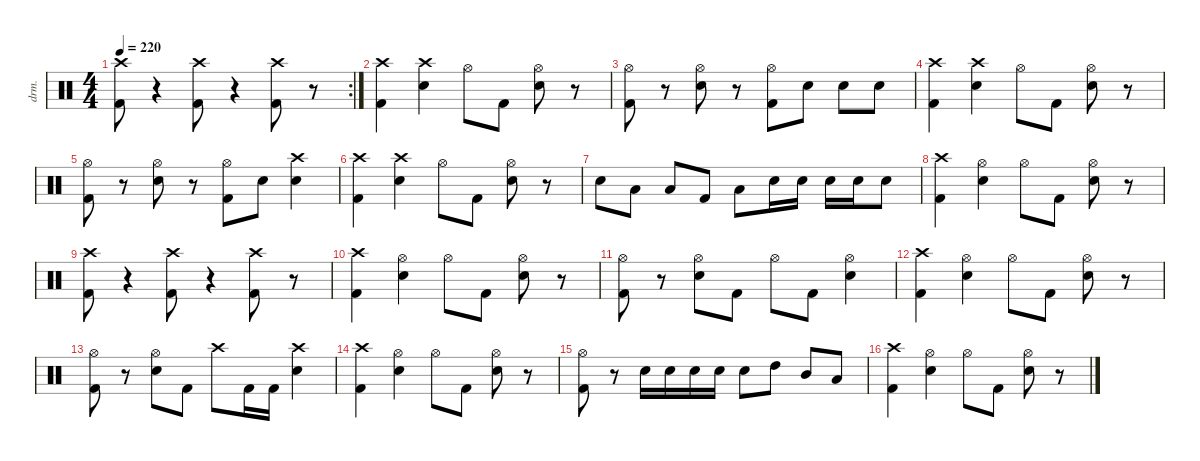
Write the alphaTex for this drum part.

\defaultSystemsLayout 4
\hideDynamics
\bracketExtendMode nobrackets
\track ("Urlich" "drm.") {instrument percussion}
\staff {score}
\articulation defaults
\rc 2
\ts (4 4)
\tempo 220
\clef neutral
\ks c
("Crash high (hit)" "Kick (hit) 2").8{dy f} r.4 ("Crash high (hit)" "Kick (hit) 2").8 r.4 ("Crash high (hit)" "Kick (hit) 2").8 r.8 |
("Crash high (hit)" "Kick (hit) 2").4 ("Crash high (hit)" "Snare (hit) 2").4 "Hi-Hat (open)".8 "Kick (hit) 2".8 ("Hi-Hat (open)" "Snare (hit) 2").8 r.8 |
("Hi-Hat (open)" "Kick (hit) 2").8 r.8 ("Hi-Hat (open)" "Snare (hit) 2").8 r.8 ("Hi-Hat (open)" "Kick (hit) 2").8 "Snare (hit) 2".8 "Snare (hit) 2".8 "Snare (hit) 2".8 |
("Crash high (hit)" "Kick (hit) 2").4 ("Crash high (hit)" "Snare (hit) 2").4 "Hi-Hat (open)".8 "Kick (hit) 2".8 ("Hi-Hat (open)" "Snare (hit) 2").8 r.8 |
("Hi-Hat (open)" "Kick (hit) 2").8 r.8 ("Hi-Hat (open)" "Snare (hit) 2").8 r.8 ("Hi-Hat (open)" "Kick (hit) 2").8 "Snare (hit) 2".8 ("Crash high (hit)" "Snare (hit) 2").4 |
("Crash high (hit)" "Kick (hit) 2").4 ("Crash high (hit)" "Snare (hit) 2").4 "Hi-Hat (open)".8 "Kick (hit) 2".8 ("Hi-Hat (open)" "Snare (hit) 2").8 r.8 |
"Snare (hit) 2".8 "Low Tom (hit)".8 "Low Tom (hit)".8 "Kick (hit) 2".8 "Low Tom (hit)".8 "Snare (hit) 2".16 "Snare (hit) 2".16 "Snare (hit) 2".16 "Snare (hit) 2".16 "Snare (hit) 2".8 |
("Crash high (hit)" "Kick (hit) 2").4 ("Hi-Hat (open)" "Snare (hit) 2").4 "Hi-Hat (open)".8 "Kick (hit) 2".8 ("Hi-Hat (open)" "Snare (hit) 2").8 r.8 |
("Crash high (hit)" "Kick (hit) 2").8 r.4 ("Crash high (hit)" "Kick (hit) 2").8 r.4 ("Crash high (hit)" "Kick (hit) 2").8 r.8 |
("Crash high (hit)" "Kick (hit) 2").4 ("Hi-Hat (open)" "Snare (hit) 2").4 "Hi-Hat (open)".8 "Kick (hit) 2".8 ("Hi-Hat (open)" "Snare (hit) 2").8 r.8 |
("Hi-Hat (open)" "Kick (hit) 2").8 r.8 ("Hi-Hat (open)" "Snare (hit) 2").8 "Kick (hit) 2".8 "Hi-Hat (open)".8 "Kick (hit) 2".8 ("Hi-Hat (open)" "Snare (hit) 2").4 |
("Crash high (hit)" "Kick (hit) 2").4 ("Hi-Hat (open)" "Snare (hit) 2").4 "Hi-Hat (open)".8 "Kick (hit) 2".8 ("Hi-Hat (open)" "Snare (hit) 2").8 r.8 |
("Hi-Hat (open)" "Kick (hit) 2").8 r.8 ("Hi-Hat (open)" "Snare (hit) 2").8 "Kick (hit) 2".8 "Crash high (hit)".8 "Kick (hit) 2".16 "Kick (hit) 2".16 ("Crash high (hit)" "Snare (hit) 2").4 |
("Crash high (hit)" "Kick (hit) 2").4 ("Hi-Hat (open)" "Snare (hit) 2").4 "Hi-Hat (open)".8 "Kick (hit) 2".8 ("Hi-Hat (open)" "Snare (hit) 2").8 r.8 |
("Hi-Hat (open)" "Kick (hit) 2").8 r.8 "Snare (hit) 2".16 "Snare (hit) 2".16 "Snare (hit) 2".16 "Snare (hit) 2".16 "Snare (hit) 2".8 "High Tom (hit)".8 "Mid Tom (hit)".8 "Low Tom (hit)".8 |
("Crash high (hit)" "Kick (hit) 2").4 ("Hi-Hat (open)" "Snare (hit) 2").4 "Hi-Hat (open)".8 "Kick (hit) 2".8 ("Hi-Hat (open)" "Snare (hit) 2").8 r.8
